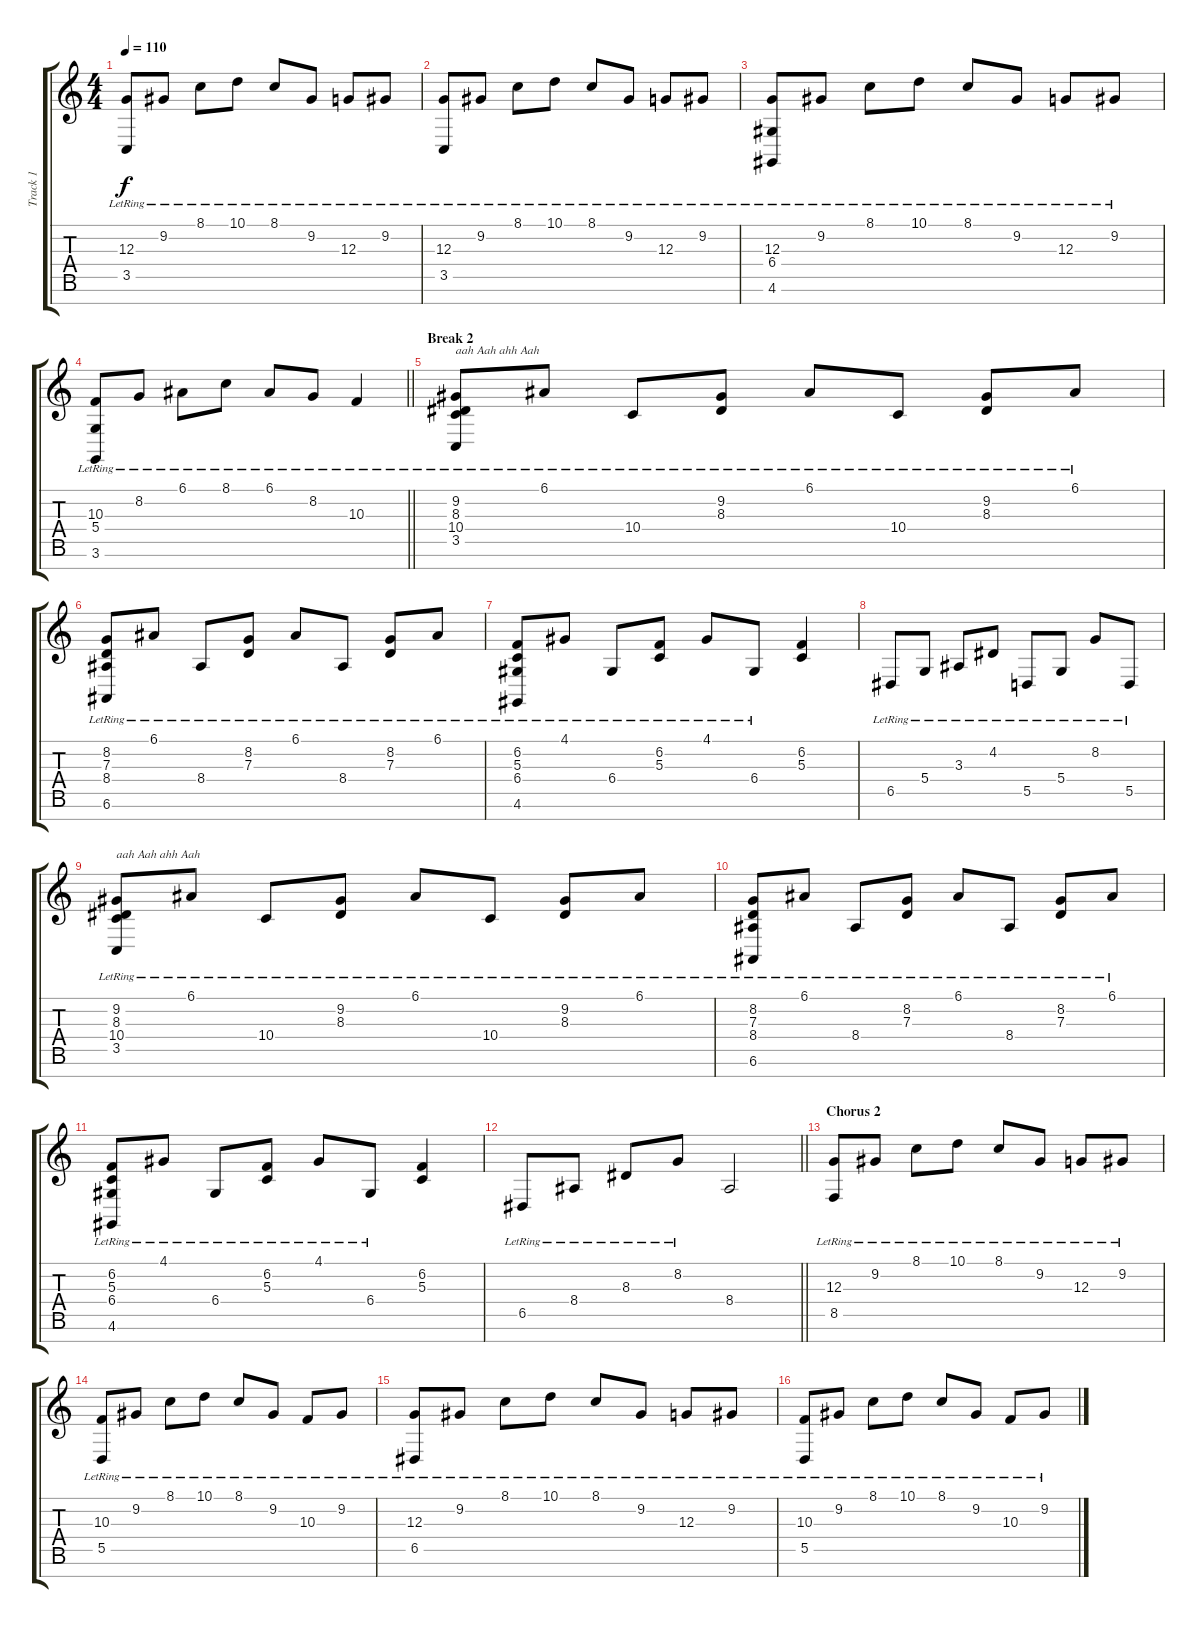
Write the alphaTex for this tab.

\track ("Track 1" "Track 1") {instrument electricpiano1}
\staff {score tabs}
\tuning (E4 B3 G3 D3 A2 E2 B1) {hide}
\ts (4 4)
\tempo 110
\clef g2
\ks c
(12.3{lr} 3.5{lr}).8{dy f} 9.2{lr}.8 8.1{lr}.8 10.1{lr}.8 8.1{lr}.8 9.2{lr}.8 12.3{lr}.8 9.2{lr}.8 |
(12.3{lr} 3.5{lr}).8 9.2{lr}.8 8.1{lr}.8 10.1{lr}.8 8.1{lr}.8 9.2{lr}.8 12.3{lr}.8 9.2{lr}.8 |
(12.3{lr} 6.4{lr} 4.6{lr}).8 9.2{lr}.8 8.1{lr}.8 10.1{lr}.8 8.1{lr}.8 9.2{lr}.8 12.3{lr}.8 9.2{lr}.8 |
\barLineRight lightlight
(10.3{lr} 5.4{lr} 3.6{lr}).8 8.2{lr}.8 6.1{lr}.8 8.1{lr}.8 6.1{lr}.8 8.2{lr}.8 10.3{lr}.4 |
\section ("" "Break 2")
(9.2{lr} 8.3{lr} 10.4{lr} 3.5{lr}).8{txt "aah Aah ahh Aah"} 6.1{lr}.8 10.4{lr}.8 (9.2{lr} 8.3{lr}).8 6.1{lr}.8 10.4{lr}.8 (9.2{lr} 8.3{lr}).8 6.1{lr}.8 |
(8.2{lr} 7.3{lr} 8.4{lr} 6.6{lr}).8 6.1{lr}.8 8.4{lr}.8 (8.2{lr} 7.3{lr}).8 6.1{lr}.8 8.4{lr}.8 (8.2{lr} 7.3{lr}).8 6.1{lr}.8 |
(6.2{lr} 5.3{lr} 6.4{lr} 4.6{lr}).8 4.1{lr}.8 6.4{lr}.8 (6.2{lr} 5.3{lr}).8 4.1{lr}.8 6.4{lr}.8 (6.2 5.3).4 |
6.5{lr}.8 5.4{lr}.8 3.3{lr}.8 4.2{lr}.8 5.5{lr}.8 5.4{lr}.8 8.2{lr}.8 5.5{lr}.8 |
(9.2{lr} 8.3{lr} 10.4{lr} 3.5{lr}).8{txt "aah Aah ahh Aah"} 6.1{lr}.8 10.4{lr}.8 (9.2{lr} 8.3{lr}).8 6.1{lr}.8 10.4{lr}.8 (9.2{lr} 8.3{lr}).8 6.1{lr}.8 |
(8.2{lr} 7.3{lr} 8.4{lr} 6.6{lr}).8 6.1{lr}.8 8.4{lr}.8 (8.2{lr} 7.3{lr}).8 6.1{lr}.8 8.4{lr}.8 (8.2{lr} 7.3{lr}).8 6.1{lr}.8 |
(6.2{lr} 5.3{lr} 6.4{lr} 4.6{lr}).8 4.1{lr}.8 6.4{lr}.8 (6.2{lr} 5.3{lr}).8 4.1{lr}.8 6.4{lr}.8 (6.2 5.3).4 |
\barLineRight lightlight
6.5{lr}.8 8.4{lr}.8 8.3{lr}.8 8.2{lr}.8 8.4.2 |
\section ("" "Chorus 2")
(12.3{lr} 8.5{lr}).8 9.2{lr}.8 8.1{lr}.8 10.1{lr}.8 8.1{lr}.8 9.2{lr}.8 12.3{lr}.8 9.2{lr}.8 |
(10.3{lr} 5.5{lr}).8 9.2{lr}.8 8.1{lr}.8 10.1{lr}.8 8.1{lr}.8 9.2{lr}.8 10.3{lr}.8 9.2{lr}.8 |
(12.3{lr} 6.5{lr}).8 9.2{lr}.8 8.1{lr}.8 10.1{lr}.8 8.1{lr}.8 9.2{lr}.8 12.3{lr}.8 9.2{lr}.8 |
(10.3{lr} 5.5{lr}).8 9.2{lr}.8 8.1{lr}.8 10.1{lr}.8 8.1{lr}.8 9.2{lr}.8 10.3{lr}.8 9.2{lr}.8
